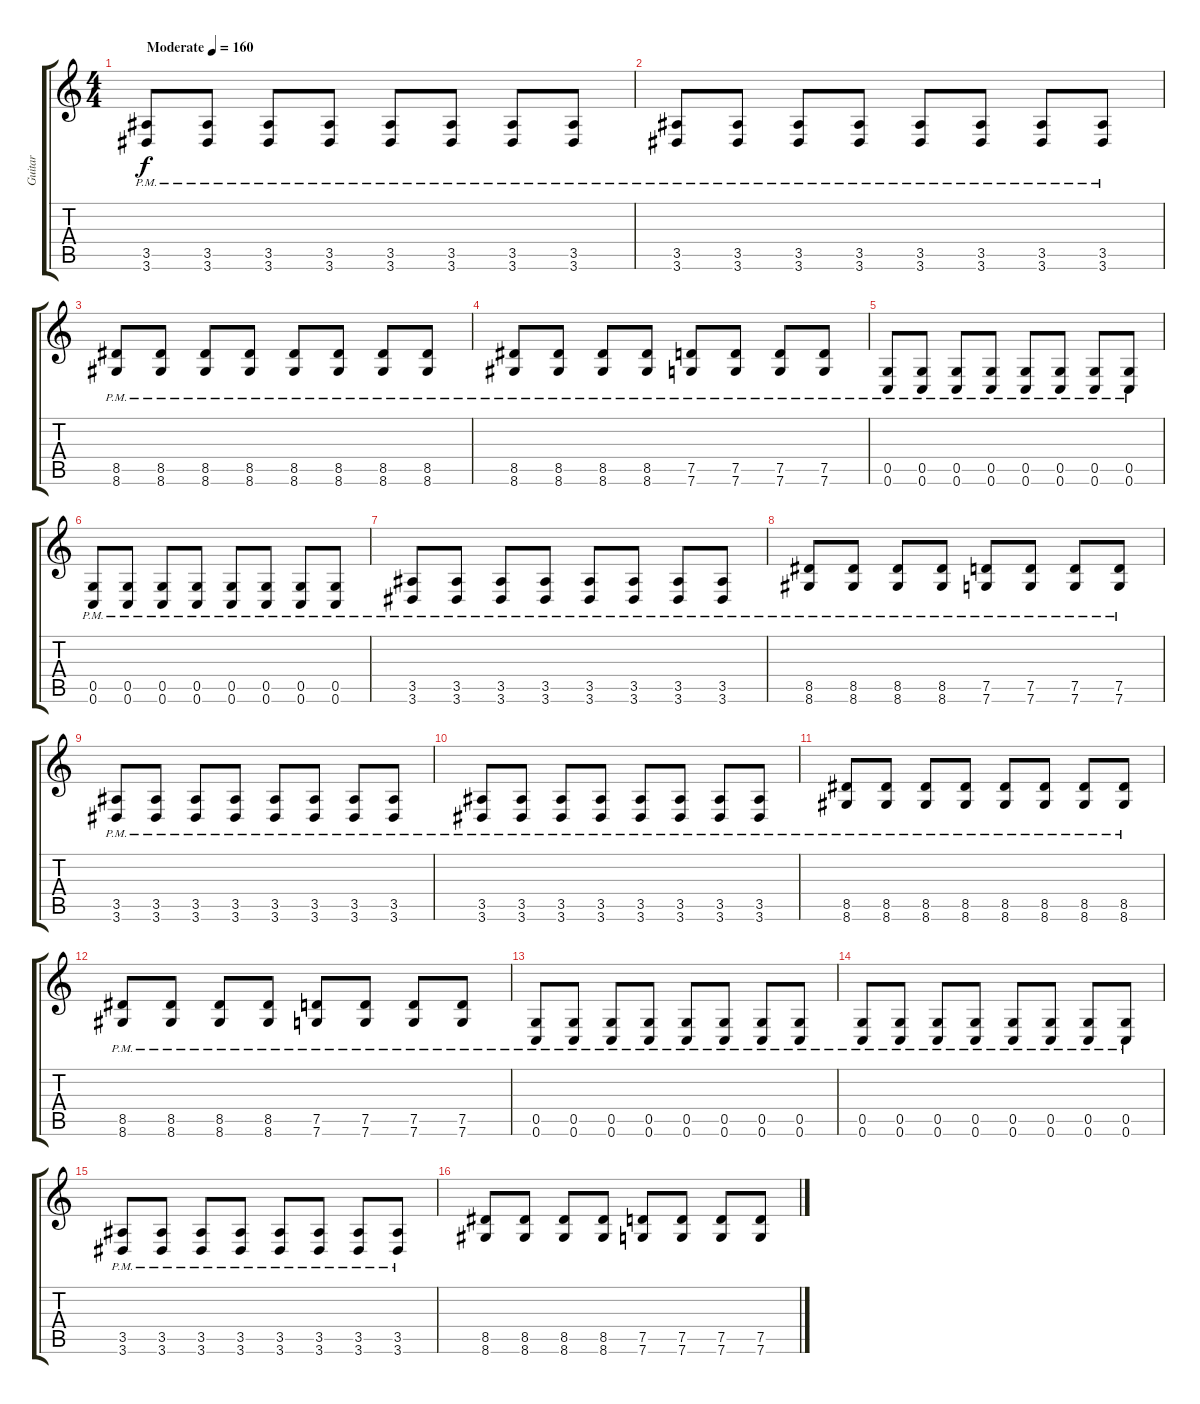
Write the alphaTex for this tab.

\track ("Guitar" "Guitar") {instrument distortionguitar}
\staff {score tabs}
\tuning (D4 A3 F3 C3 G2 C2) {hide}
\ts (4 4)
\tempo (160 "Moderate")
\clef g2
\ks c
(3.5{pm} 3.6{pm}).8{dy f instrument distortionguitar} (3.5{pm} 3.6{pm}).8 (3.5{pm} 3.6{pm}).8 (3.5{pm} 3.6{pm}).8 (3.5{pm} 3.6{pm}).8 (3.5{pm} 3.6{pm}).8 (3.5{pm} 3.6{pm}).8 (3.5{pm} 3.6{pm}).8 |
(3.5{pm} 3.6{pm}).8 (3.5{pm} 3.6{pm}).8 (3.5{pm} 3.6{pm}).8 (3.5{pm} 3.6{pm}).8 (3.5{pm} 3.6{pm}).8 (3.5{pm} 3.6{pm}).8 (3.5{pm} 3.6{pm}).8 (3.5{pm} 3.6{pm}).8 |
(8.5{pm} 8.6{pm}).8 (8.5{pm} 8.6{pm}).8 (8.5{pm} 8.6{pm}).8 (8.5{pm} 8.6{pm}).8 (8.5{pm} 8.6{pm}).8 (8.5{pm} 8.6{pm}).8 (8.5{pm} 8.6{pm}).8 (8.5{pm} 8.6{pm}).8 |
(8.5{pm} 8.6{pm}).8 (8.5{pm} 8.6{pm}).8 (8.5{pm} 8.6{pm}).8 (8.5{pm} 8.6{pm}).8 (7.5{pm} 7.6{pm}).8 (7.5{pm} 7.6{pm}).8 (7.5{pm} 7.6{pm}).8 (7.5{pm} 7.6{pm}).8 |
(0.5{pm} 0.6{pm}).8 (0.5{pm} 0.6{pm}).8 (0.5{pm} 0.6{pm}).8 (0.5{pm} 0.6{pm}).8 (0.5{pm} 0.6{pm}).8 (0.5{pm} 0.6{pm}).8 (0.5{pm} 0.6{pm}).8 (0.5{pm} 0.6{pm}).8 |
(0.5{pm} 0.6{pm}).8 (0.5{pm} 0.6{pm}).8 (0.5{pm} 0.6{pm}).8 (0.5{pm} 0.6{pm}).8 (0.5{pm} 0.6{pm}).8 (0.5{pm} 0.6{pm}).8 (0.5{pm} 0.6{pm}).8 (0.5{pm} 0.6{pm}).8 |
(3.5{pm} 3.6{pm}).8 (3.5{pm} 3.6{pm}).8 (3.5{pm} 3.6{pm}).8 (3.5{pm} 3.6{pm}).8 (3.5{pm} 3.6{pm}).8 (3.5{pm} 3.6{pm}).8 (3.5{pm} 3.6{pm}).8 (3.5{pm} 3.6{pm}).8 |
(8.5{pm} 8.6{pm}).8 (8.5{pm} 8.6{pm}).8 (8.5{pm} 8.6{pm}).8 (8.5{pm} 8.6{pm}).8 (7.5{pm} 7.6{pm}).8 (7.5{pm} 7.6{pm}).8 (7.5{pm} 7.6{pm}).8 (7.5{pm} 7.6{pm}).8 |
(3.5{pm} 3.6{pm}).8 (3.5{pm} 3.6{pm}).8 (3.5{pm} 3.6{pm}).8 (3.5{pm} 3.6{pm}).8 (3.5{pm} 3.6{pm}).8 (3.5{pm} 3.6{pm}).8 (3.5{pm} 3.6{pm}).8 (3.5{pm} 3.6{pm}).8 |
(3.5{pm} 3.6{pm}).8 (3.5{pm} 3.6{pm}).8 (3.5{pm} 3.6{pm}).8 (3.5{pm} 3.6{pm}).8 (3.5{pm} 3.6{pm}).8 (3.5{pm} 3.6{pm}).8 (3.5{pm} 3.6{pm}).8 (3.5{pm} 3.6{pm}).8 |
(8.5{pm} 8.6{pm}).8 (8.5{pm} 8.6{pm}).8 (8.5{pm} 8.6{pm}).8 (8.5{pm} 8.6{pm}).8 (8.5{pm} 8.6{pm}).8 (8.5{pm} 8.6{pm}).8 (8.5{pm} 8.6{pm}).8 (8.5{pm} 8.6{pm}).8 |
(8.5{pm} 8.6{pm}).8 (8.5{pm} 8.6{pm}).8 (8.5{pm} 8.6{pm}).8 (8.5{pm} 8.6{pm}).8 (7.5{pm} 7.6{pm}).8 (7.5{pm} 7.6{pm}).8 (7.5{pm} 7.6{pm}).8 (7.5{pm} 7.6{pm}).8 |
(0.5{pm} 0.6{pm}).8 (0.5{pm} 0.6{pm}).8 (0.5{pm} 0.6{pm}).8 (0.5{pm} 0.6{pm}).8 (0.5{pm} 0.6{pm}).8 (0.5{pm} 0.6{pm}).8 (0.5{pm} 0.6{pm}).8 (0.5{pm} 0.6{pm}).8 |
(0.5{pm} 0.6{pm}).8 (0.5{pm} 0.6{pm}).8 (0.5{pm} 0.6{pm}).8 (0.5{pm} 0.6{pm}).8 (0.5{pm} 0.6{pm}).8 (0.5{pm} 0.6{pm}).8 (0.5{pm} 0.6{pm}).8 (0.5{pm} 0.6{pm}).8 |
(3.5{pm} 3.6{pm}).8 (3.5{pm} 3.6{pm}).8 (3.5{pm} 3.6{pm}).8 (3.5{pm} 3.6{pm}).8 (3.5{pm} 3.6{pm}).8 (3.5{pm} 3.6{pm}).8 (3.5{pm} 3.6{pm}).8 (3.5{pm} 3.6{pm}).8 |
(8.5 8.6).8 (8.5 8.6).8 (8.5 8.6).8 (8.5 8.6).8 (7.5 7.6).8 (7.5 7.6).8 (7.5 7.6).8 (7.5 7.6).8
